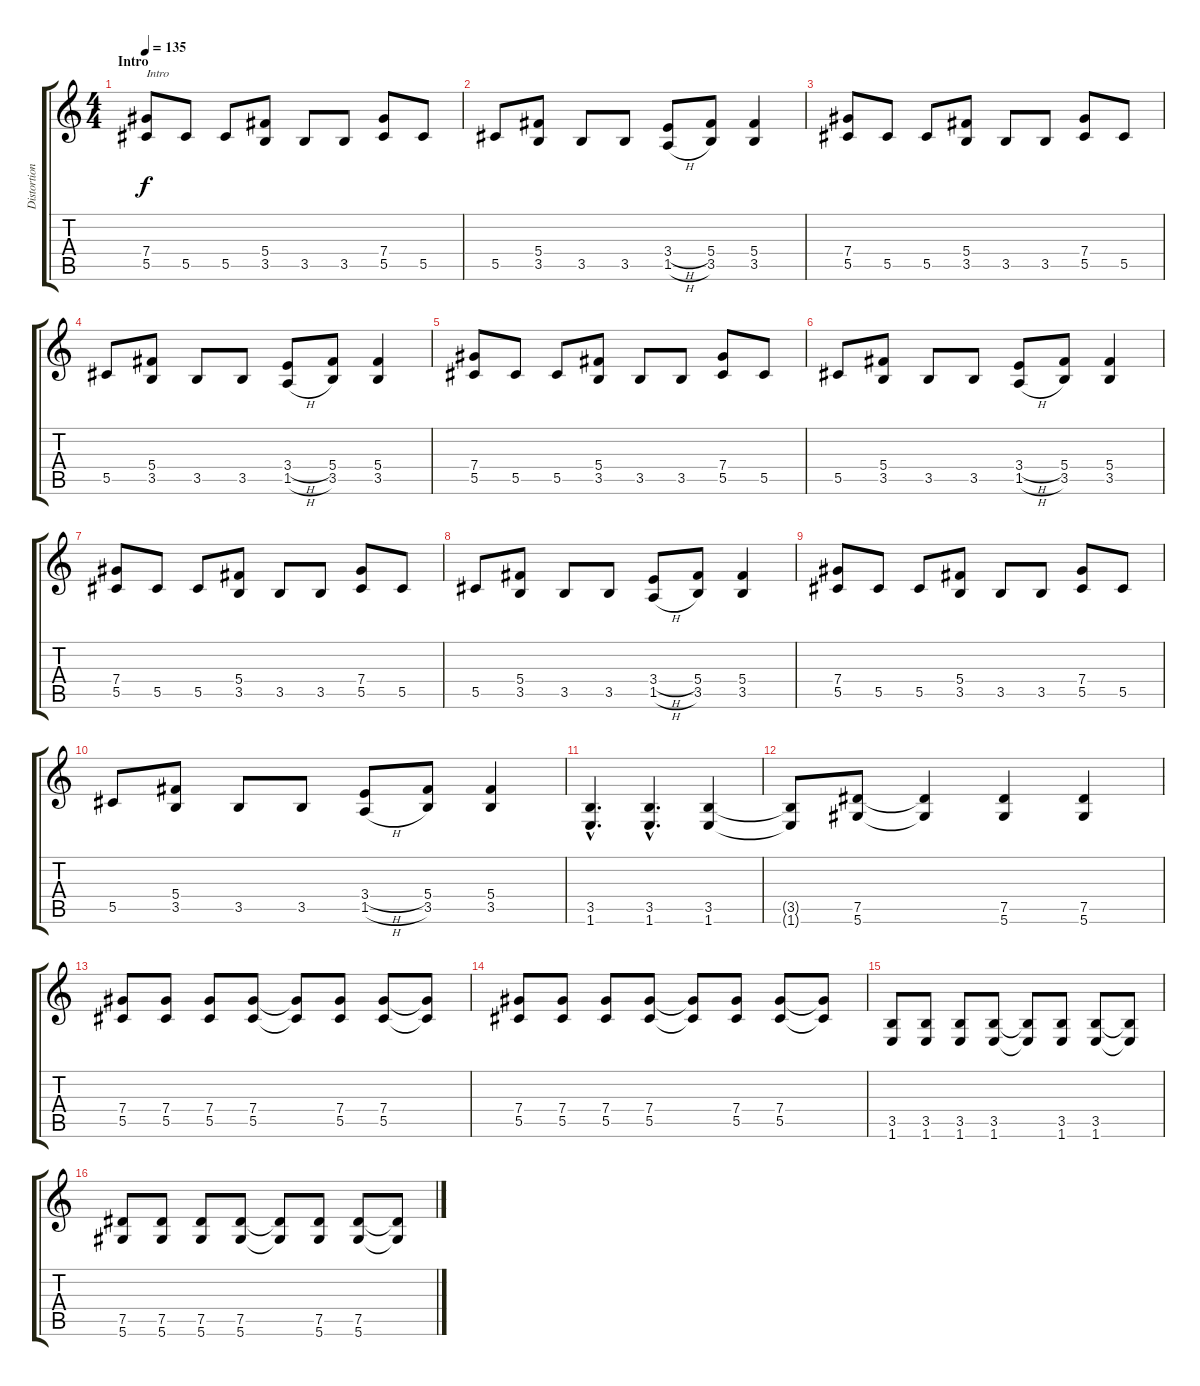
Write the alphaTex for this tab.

\track ("Distortion Guitar" "Distortion") {instrument distortionguitar}
\staff {score tabs}
\tuning (Eb4 Bb3 Gb3 Db3 Ab2 Eb2) {hide}
\ts (4 4)
\section ("" "Intro")
\tempo 135
\clef g2
\ks c
(7.4 5.5).8{txt "Intro" dy f instrument distortionguitar} 5.5.8 5.5.8 (5.4 3.5).8 3.5.8 3.5.8 (7.4 5.5).8 5.5.8 |
5.5.8 (5.4 3.5).8 3.5.8 3.5.8 (3.4{h} 1.5{h}).8 (5.4 3.5).8 (5.4 3.5).4 |
(7.4 5.5).8 5.5.8 5.5.8 (5.4 3.5).8 3.5.8 3.5.8 (7.4 5.5).8 5.5.8 |
5.5.8 (5.4 3.5).8 3.5.8 3.5.8 (3.4{h} 1.5{h}).8 (5.4 3.5).8 (5.4 3.5).4 |
(7.4 5.5).8 5.5.8 5.5.8 (5.4 3.5).8 3.5.8 3.5.8 (7.4 5.5).8 5.5.8 |
5.5.8 (5.4 3.5).8 3.5.8 3.5.8 (3.4{h} 1.5{h}).8 (5.4 3.5).8 (5.4 3.5).4 |
(7.4 5.5).8 5.5.8 5.5.8 (5.4 3.5).8 3.5.8 3.5.8 (7.4 5.5).8 5.5.8 |
5.5.8 (5.4 3.5).8 3.5.8 3.5.8 (3.4{h} 1.5{h}).8 (5.4 3.5).8 (5.4 3.5).4 |
(7.4 5.5).8 5.5.8 5.5.8 (5.4 3.5).8 3.5.8 3.5.8 (7.4 5.5).8 5.5.8 |
5.5.8 (5.4 3.5).8 3.5.8 3.5.8 (3.4{h} 1.5{h}).8 (5.4 3.5).8 (5.4 3.5).4 |
(3.5{hac} 1.6{hac}).4{d} (3.5{hac} 1.6{hac}).4{d} (3.5 1.6).4 |
(3.5{t} 1.6{t}).8 (7.5 5.6).8 (7.5{t} 5.6{t}).4 (7.5 5.6).4 (7.5 5.6).4 |
(7.4 5.5).8 (7.4 5.5).8 (7.4 5.5).8 (7.4 5.5).8 (7.4{t} 5.5{t}).8 (7.4 5.5).8 (7.4 5.5).8 (7.4{t} 5.5{t}).8 |
(7.4 5.5).8 (7.4 5.5).8 (7.4 5.5).8 (7.4 5.5).8 (7.4{t} 5.5{t}).8 (7.4 5.5).8 (7.4 5.5).8 (7.4{t} 5.5{t}).8 |
(3.5 1.6).8 (3.5 1.6).8 (3.5 1.6).8 (3.5 1.6).8 (3.5{t} 1.6{t}).8 (3.5 1.6).8 (3.5 1.6).8 (3.5{t} 1.6{t}).8 |
(7.5 5.6).8 (7.5 5.6).8 (7.5 5.6).8 (7.5 5.6).8 (7.5{t} 5.6{t}).8 (7.5 5.6).8 (7.5 5.6).8 (7.5{t} 5.6{t}).8
